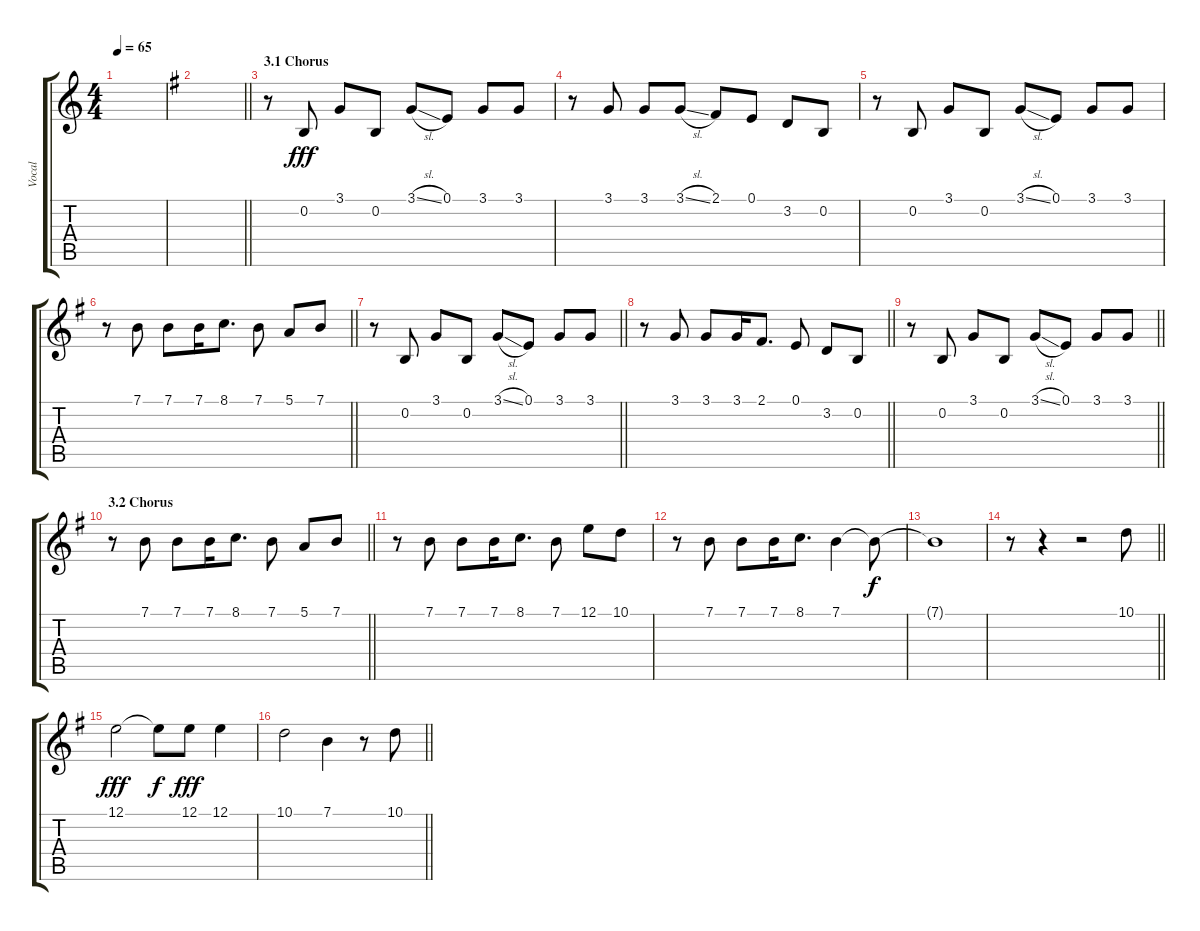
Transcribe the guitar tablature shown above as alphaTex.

\track ("Vocal" "Vocal") {instrument tenorsax}
\staff {score tabs}
\tuning (E4 B3 G3 D3 A2 E2) {hide}
\ts (4 4)
\tempo 65
\clef g2
\ks c
|
\barLineRight lightlight
\ks eminor
|
\section ("" "3.1 Chorus")
r.8 0.2.8{dy fff} 3.1.8 0.2.8 3.1{sl}.8 0.1.8 3.1.8 3.1.8 |
r.8 3.1.8 3.1.8 3.1{sl}.8 2.1.8 0.1.8 3.2.8 0.2.8 |
r.8 0.2.8 3.1.8 0.2.8 3.1{sl}.8 0.1.8 3.1.8 3.1.8 |
\barLineRight lightlight
r.8 7.1.8 7.1.8 7.1.16 8.1.8{d} 7.1.8 5.1.8 7.1.8 |
\barLineRight lightlight
r.8 0.2.8 3.1.8 0.2.8 3.1{sl}.8 0.1.8 3.1.8 3.1.8 |
\barLineRight lightlight
r.8 3.1.8 3.1.8 3.1.16 2.1.8{d} 0.1.8 3.2.8 0.2.8 |
\barLineRight lightlight
r.8 0.2.8 3.1.8 0.2.8 3.1{sl}.8 0.1.8 3.1.8 3.1.8 |
\section ("" "3.2 Chorus")
\barLineRight lightlight
r.8 7.1.8 7.1.8 7.1.16 8.1.8{d} 7.1.8 5.1.8 7.1.8 |
r.8 7.1.8 7.1.8 7.1.16 8.1.8{d} 7.1.8 12.1.8 10.1.8 |
r.8 7.1.8 7.1.8 7.1.16 8.1.8{d} 7.1.4 7.1{t}.8{dy f} |
7.1{t}.1 |
\barLineRight lightlight
r.8 r.4 r.2 10.1.8 |
12.1.2{dy fff} 12.1{t}.8{dy f} 12.1.8{dy fff} 12.1.4 |
\barLineRight lightlight
10.1.2 7.1.4 r.8 10.1.8
